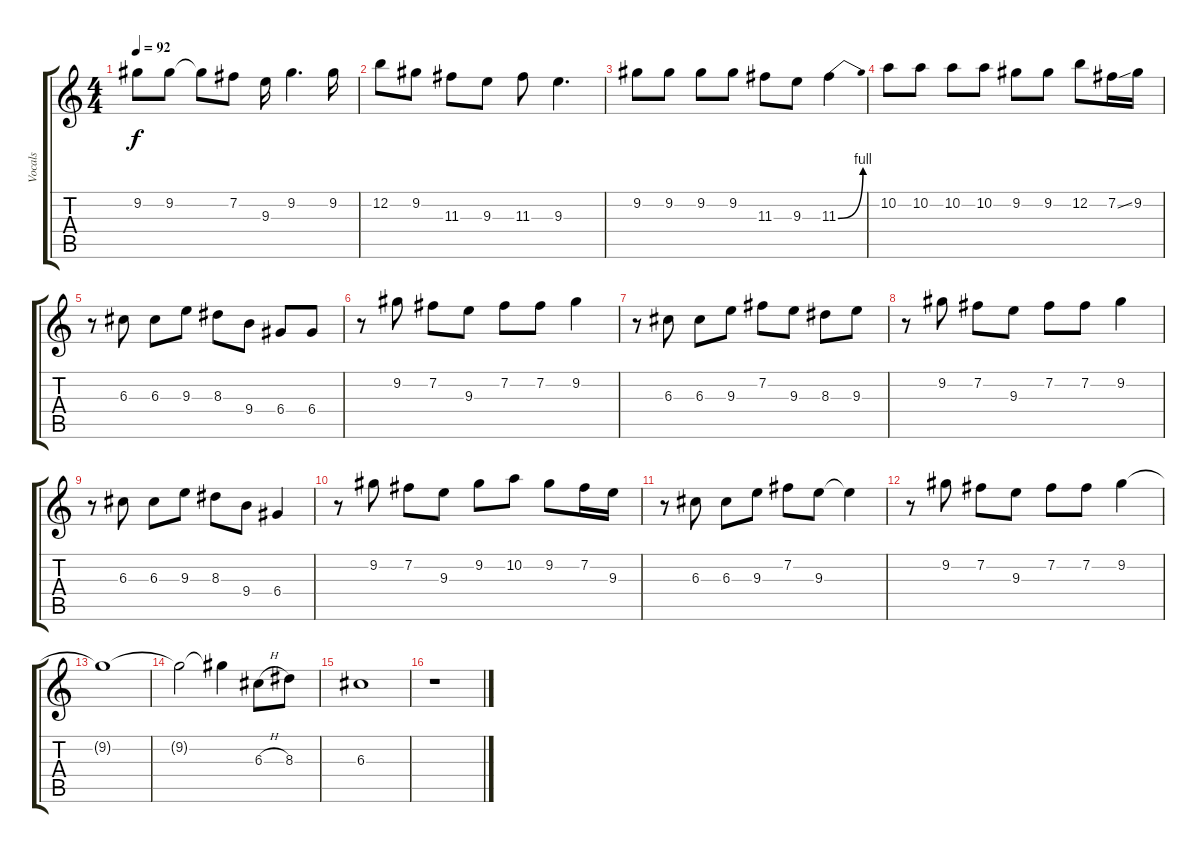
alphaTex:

\track ("Vocals" "Vocals") {instrument overdrivenguitar}
\staff {score tabs}
\tuning (E4 B3 G3 D3 A2 E2) {hide}
\ts (4 4)
\tempo 92
\clef g2
\ks c
9.2.8{dy f} 9.2.8 9.2{t}.8 7.2.8 9.3.16 9.2.4{d} 9.2.16 |
12.2.8 9.2.8 11.3.8 9.3.8 11.3.8 9.3.4{d} |
9.2.8 9.2.8 9.2.8 9.2.8 11.3.8 9.3.8 11.3{be (bend 0 0 60 4)}.4 |
10.2.8 10.2.8 10.2.8 10.2.8 9.2.8 9.2.8 12.2.8 7.2{ss}.16 9.2.16 |
r.8 6.3.8 6.3.8 9.3.8 8.3.8 9.4.8 6.4.8 6.4.8 |
r.8 9.2.8 7.2.8 9.3.8 7.2.8 7.2.8 9.2.4 |
r.8 6.3.8 6.3.8 9.3.8 7.2.8 9.3.8 8.3.8 9.3.8 |
r.8 9.2.8 7.2.8 9.3.8 7.2.8 7.2.8 9.2.4 |
r.8 6.3.8 6.3.8 9.3.8 8.3.8 9.4.8 6.4.4 |
r.8 9.2.8 7.2.8 9.3.8 9.2.8 10.2.8 9.2.8 7.2.16 9.3.16 |
r.8 6.3.8 6.3.8 9.3.8 7.2.8 9.3.8 9.3{t}.4 |
r.8 9.2.8 7.2.8 9.3.8 7.2.8 7.2.8 9.2.4 |
9.2{t}.1 |
9.2{t}.2 9.2{t}.4 6.3{h}.8 8.3.8 |
6.3.1 |
r.1
